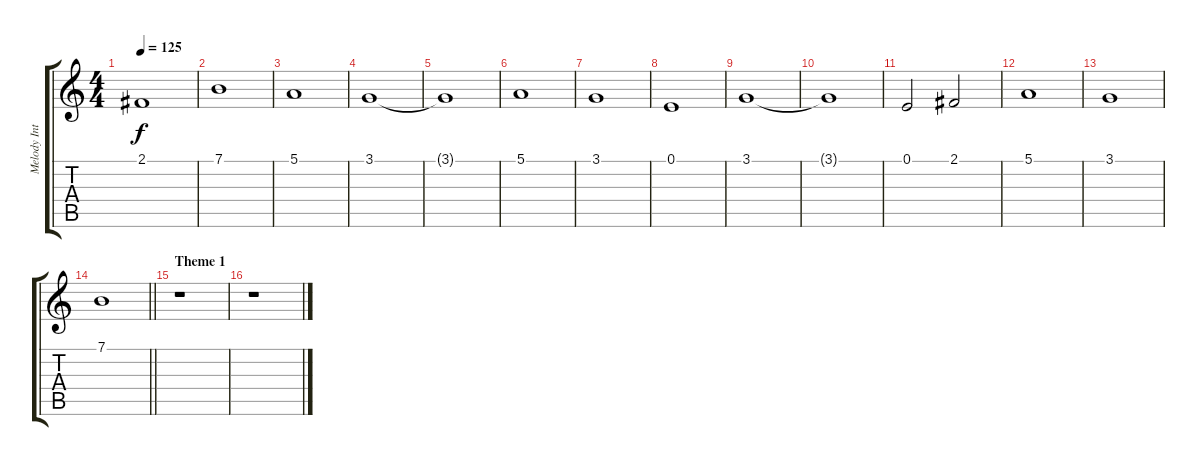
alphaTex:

\track ("Melody Intro" "Melody Int") {instrument clarinet}
\staff {score tabs}
\tuning (E4 B3 G3 D3 A2 E2) {hide}
\ts (4 4)
\tempo 125
\clef g2
\ks c
2.1.1{dy f} |
7.1.1 |
5.1.1 |
3.1.1 |
3.1{t}.1 |
5.1.1 |
3.1.1 |
0.1.1 |
3.1.1 |
3.1{t}.1 |
0.1.2 2.1.2 |
5.1.1 |
3.1.1 |
\barLineRight lightlight
7.1.1 |
\section ("" "Theme 1")
r.1 |
r.1
